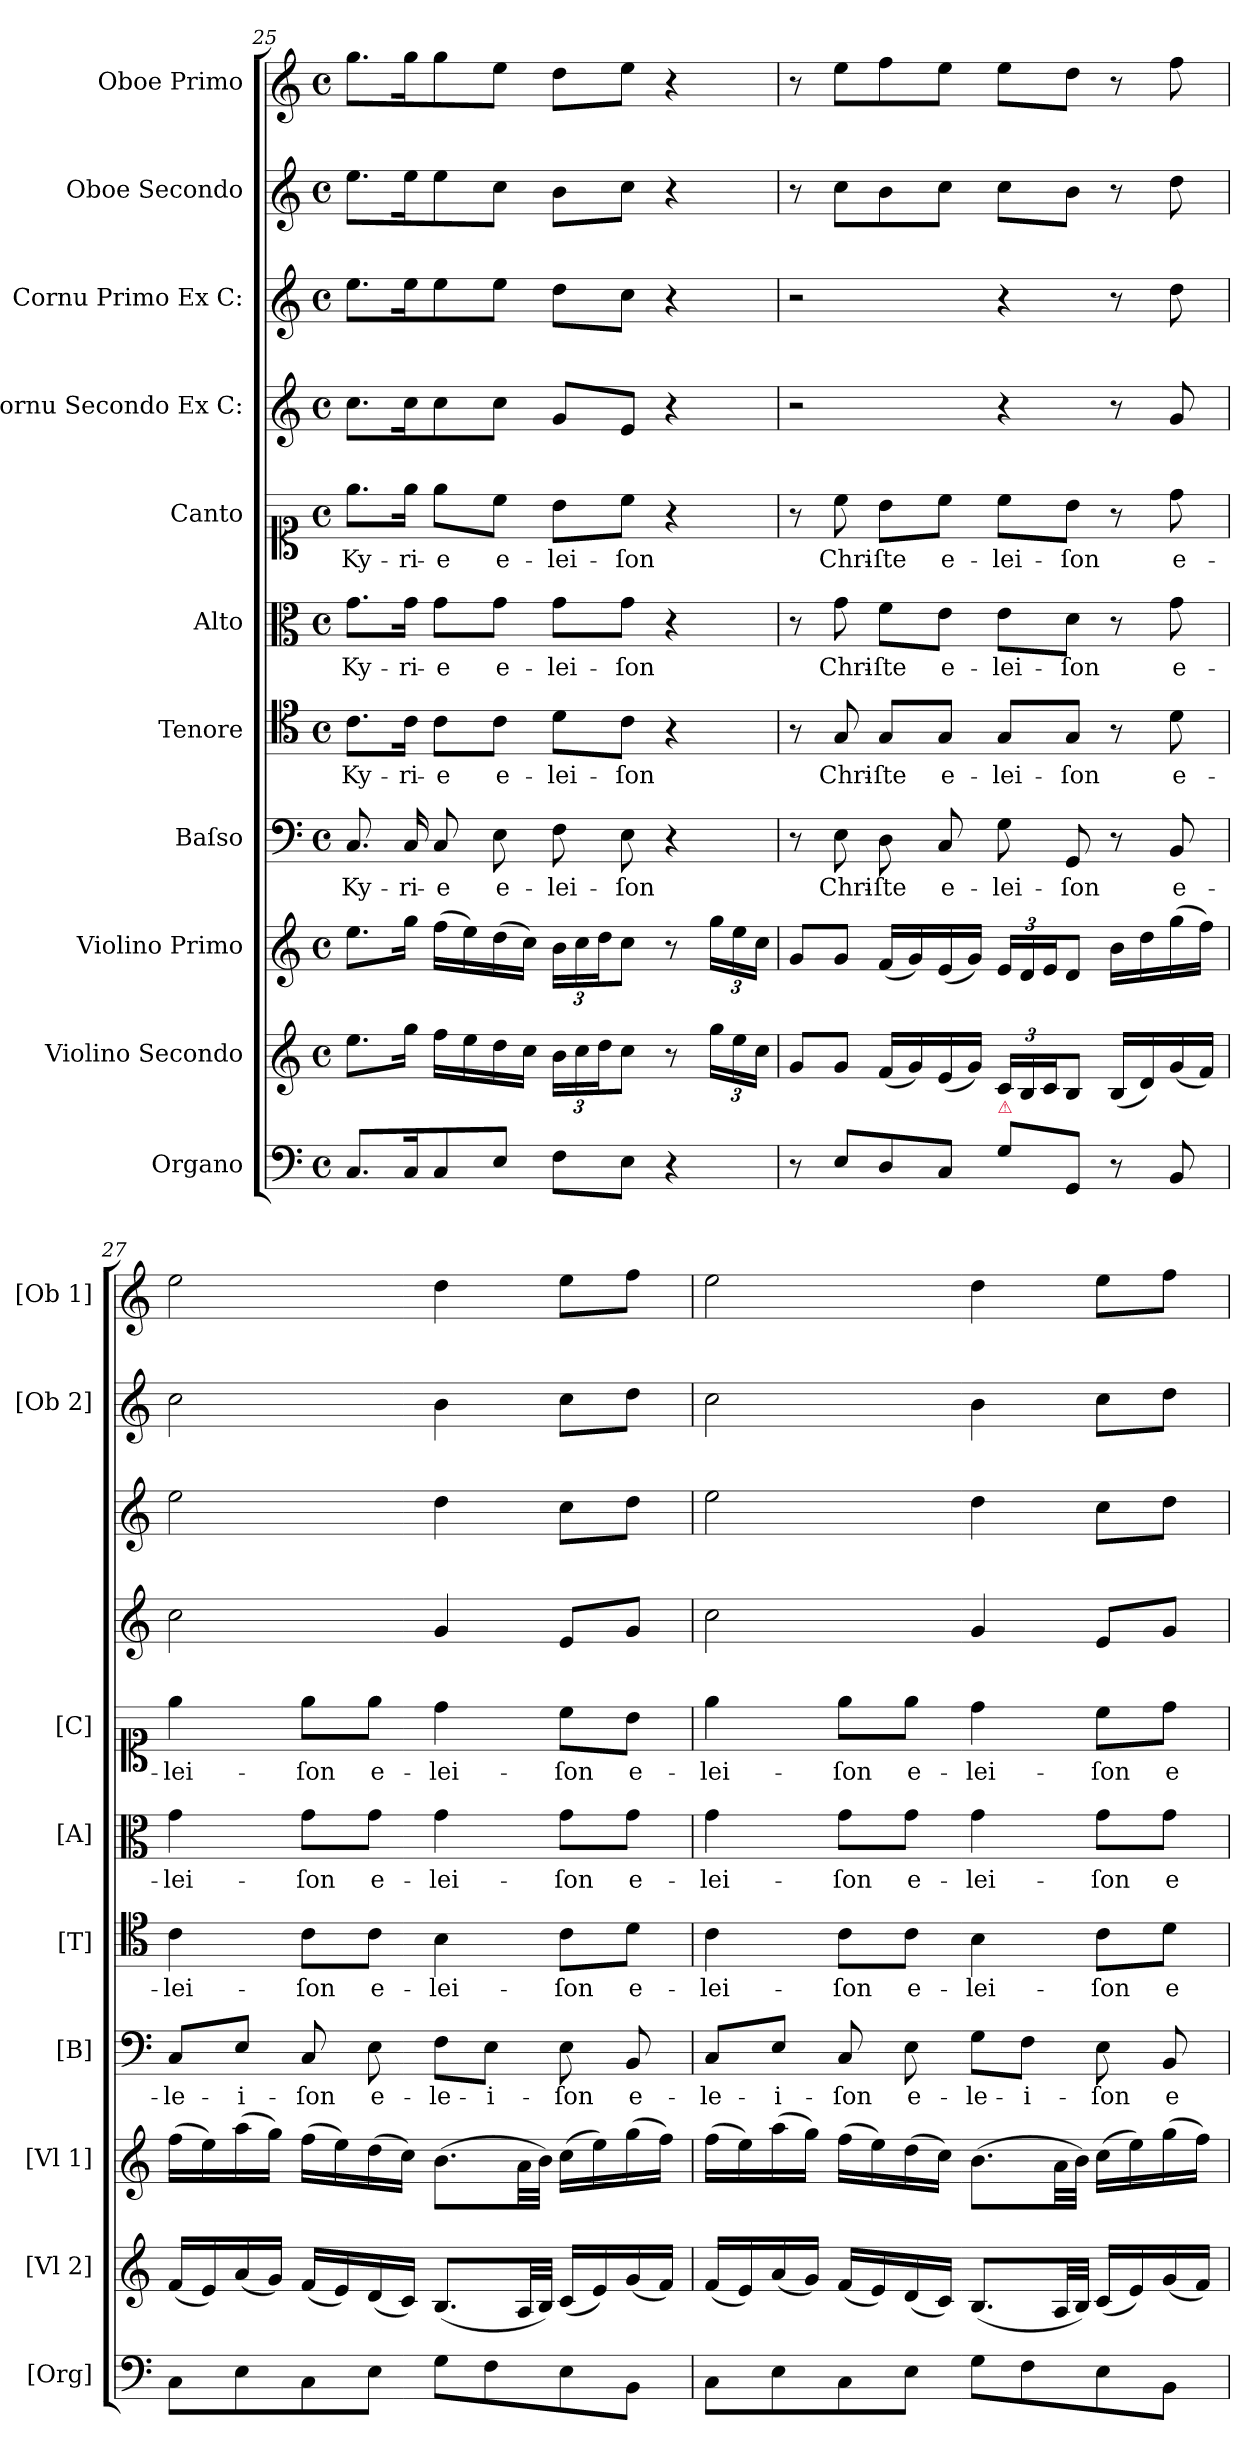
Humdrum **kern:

**kern	**dynam	**kern	**dynam	**kern	**dynam	**kern	**text	**dynam	**kern	**text	**dynam	**kern	**text	**dynam	**kern	**text	**dynam	**kern	**kern	**kern	**dynam	**kern	**dynam
*part11	*part11	*part10	*part10	*part9	*part9	*part8	*part8	*part8	*part7	*part7	*part7	*part6	*part6	*part6	*part5	*part5	*part5	*part4	*part3	*part2	*part2	*part1	*part1
*staff11	*staff11	*staff10	*staff10	*staff9	*staff9	*staff8	*staff8	*staff8	*staff7	*staff7	*staff7	*staff6	*staff6	*staff6	*staff5	*staff5	*staff5	*staff4	*staff3	*staff2	*staff2	*staff1	*staff1
*I"Organo	*	*I"Violino Secondo	*	*I"Violino Primo	*	*I"Baſso	*	*	*I"Tenore	*	*	*I"Alto	*	*	*I"Canto	*	*	*I"Cornu Secondo Ex C:	*I"Cornu Primo Ex C:	*I"Oboe Secondo	*	*I"Oboe Primo	*
*I'[Org]	*	*I'[Vl 2]	*	*I'[Vl 1]	*	*I'[B]	*	*	*I'[T]	*	*	*I'[A]	*	*	*I'[C]	*	*	*	*	*I'[Ob 2]	*	*I'[Ob 1]	*
*clefF4	*	*clefG2	*	*clefG2	*	*clefF4	*	*	*clefC4	*	*	*clefC3	*	*	*clefC1	*	*	*clefG2	*clefG2	*clefG2	*	*clefG2	*
*k[]	*	*k[]	*	*k[]	*	*k[]	*	*	*k[]	*	*	*k[]	*	*	*k[]	*	*	*k[]	*k[]	*k[]	*	*k[]	*
*C:	*	*C:	*	*C:	*	*C:	*	*	*C:	*	*	*C:	*	*	*C:	*	*	*C:	*C:	*C:	*	*C:	*
*M4/4	*	*M4/4	*	*M4/4	*	*M4/4	*	*	*M4/4	*	*	*M4/4	*	*	*M4/4	*	*	*M4/4	*M4/4	*M4/4	*	*M4/4	*
*met(c)	*	*met(c)	*	*met(c)	*	*met(c)	*	*	*met(c)	*	*	*met(c)	*	*	*met(c)	*	*	*met(c)	*met(c)	*met(c)	*	*met(c)	*
=25	=25	=25	=25	=25	=25	=25	=25	=25	=25	=25	=25	=25	=25	=25	=25	=25	=25	=25	=25	=25	=25	=25	=25
!	!	!	!LO:DY:a:rj	!	!LO:DY:a:rj	!	!	!LO:DY:a:rj	!	!	!LO:DY:a:rj	!	!	!LO:DY:a:rj	!	!	!LO:DY:a:rj	!	!	!	!LO:DY:a:rj	!	!LO:DY:a:rj
8.C/L	.	8.ee\L	f&colon;	8.ee\L	f&colon;	8.C/	Ky-	f&colon;	8.c\L	Ky-	f&colon;	8.g\L	Ky-	f&colon;	8.ee\L	Ky-	f&colon;	8.cc\L	8.ee\L	8.ee\L	f&colon;	8.gg\L	f&colon;
16C/K	.	16gg\Jk	.	16gg\Jk	.	16C/	-ri-	.	16c\Jk	-ri-	.	16g\Jk	-ri-	.	16ee\Jk	-ri-	.	16cc\K	16ee\K	16ee\K	.	16gg\K	.
8C/	.	16ff\LL	.	(>16ff\LL	.	8C/	-e	.	8c\L	-e	.	8g\L	-e	.	8ee\L	-e	.	8cc\	8ee\	8ee\	.	8gg\	.
.	.	16ee\	.	16ee\)	.	.	.	.	.	.	.	.	.	.	.	.	.	.	.	.	.	.	.
8E/J	.	16dd\	.	(>16dd\	.	8E\	e-	.	8c\J	e-	.	8g\J	e-	.	8cc\J	e-	.	8cc\J	8ee\J	8cc\J	.	8ee\J	.
.	.	16cc\JJ	.	16cc\JJ)	.	.	.	.	.	.	.	.	.	.	.	.	.	.	.	.	.	.	.
8F\L	.	24b\LL	.	24b\LL	.	8F\	-lei-	.	8d\L	-lei-	.	8g\L	-lei-	.	8b\L	-lei-	.	8g/L	8dd\L	8b\L	.	8dd\L	.
.	.	24cc\	.	24cc\	.	.	.	.	.	.	.	.	.	.	.	.	.	.	.	.	.	.	.
.	.	24dd\J	.	24dd\J	.	.	.	.	.	.	.	.	.	.	.	.	.	.	.	.	.	.	.
8E\J	.	8cc\J	.	8cc\J	.	8E\	-ſon	.	8c\J	-ſon	.	8g\J	-ſon	.	8cc\J	-ſon	.	8e/J	8cc\J	8cc\J	.	8ee\J	.
!	!	!	!LO:DY:a	!	!LO:DY:a	!	!	!	!	!	!	!	!	!	!	!	!	!	!	!	!	!	!
4r	.	8r	p&colon;	8r	p&colon;	4r	.	.	4r	.	.	4r	.	.	4r	.	.	4r	4r	4r	.	4r	.
.	.	24gg\LL	.	24gg\LL	.	.	.	.	.	.	.	.	.	.	.	.	.	.	.	.	.	.	.
.	.	24ee\	.	24ee\	.	.	.	.	.	.	.	.	.	.	.	.	.	.	.	.	.	.	.
.	.	24cc\JJ	.	24cc\JJ	.	.	.	.	.	.	.	.	.	.	.	.	.	.	.	.	.	.	.
=26	=26	=26	=26	=26	=26	=26	=26	=26	=26	=26	=26	=26	=26	=26	=26	=26	=26	=26	=26	=26	=26	=26	=26
!	!LO:DY:a	!	!	!	!	!	!	!LO:DY:a	!	!	!LO:DY:a	!	!	!LO:DY:a	!	!	!LO:DY:a	!	!	!	!LO:DY:a	!	!LO:DY:a
8r	p&colon;	8g/L	.	8g/L	.	8r	.	p&colon;	8r	.	p&colon;	8r	.	p&colon;	8r	.	p&colon;	2r	2r	8r	p&colon;	8r	p&colon;
8E/L	.	8g/J	.	8g/J	.	8E\	Chri-	.	8G/	Chri-	.	8g\	Chri-	.	8cc\	Chri-	.	.	.	8cc\L	.	8ee\L	.
8D/	.	(<16f/LL	.	(<16f/LL	.	8D\	-ſte	.	8G/L	-ſte	.	8f\L	-ſte	.	8b\L	-ſte	.	.	.	8b\	.	8ff\	.
.	.	16g/)	.	16g/)	.	.	.	.	.	.	.	.	.	.	.	.	.	.	.	.	.	.	.
8C/J	.	(<16e/	.	(<16e/	.	8C/	e-	.	8G/J	e-	.	8e\J	e-	.	8cc\J	e-	.	.	.	8cc\J	.	8ee\J	.
.	.	16g/JJ)	.	16g/JJ)	.	.	.	.	.	.	.	.	.	.	.	.	.	.	.	.	.	.	.
!LO:TX:a:color=crimson:t=⚠	!	!	!	!	!	!	!	!	!	!	!	!	!	!	!	!	!	!	!	!	!	!	!
8G\L	.	24c/LL	.	24e/LL	.	8G\	-lei-	.	8G/L	-lei-	.	8e\L	-lei-	.	8cc\L	-lei-	.	4r	4r	8cc\L	.	8ee\L	.
.	.	24B/	.	24d/	.	.	.	.	.	.	.	.	.	.	.	.	.	.	.	.	.	.	.
.	.	24c/J	.	24e/J	.	.	.	.	.	.	.	.	.	.	.	.	.	.	.	.	.	.	.
8GG/J	.	8B/J	.	8d/J	.	8GG/	-ſon	.	8G/J	-ſon	.	8d\J	-ſon	.	8b\J	-ſon	.	.	.	8b\J	.	8dd\J	.
!	!LO:DY:a	!	!LO:DY:a:rj	!	!LO:DY:a:rj	!	!	!	!	!	!	!	!	!LO:DY:a	!	!	!LO:DY:a	!	!	!	!	!	!
8r	f&colon;	(<16B/LL	f&colon;	16b\LL	f&colon;	8r	.	.	8r	.	.	8r	.	f&colon;	8r	.	f&colon;	8r	8r	8r	.	8r	.
.	.	16d/)	.	16dd\	.	.	.	.	.	.	.	.	.	.	.	.	.	.	.	.	.	.	.
!	!	!	!	!	!	!	!LO:LY:i	!LO:DY:a:rj	!	!LO:LY:i	!LO:DY:a:rj	!	!LO:LY:i	!	!	!LO:LY:i	!	!	!	!	!LO:DY:a:rj	!	!LO:DY:a:rj
8BB/	.	(<16g/	.	(>16gg\	.	8BB/	e-	f&colon;	8d\	e-	f&colon;	8g\	e-	.	8dd\	e-	.	8g/	8dd\	8dd\	f&colon;	8ff\	f&colon;
.	.	16f/JJ)	.	16ff\JJ)	.	.	.	.	.	.	.	.	.	.	.	.	.	.	.	.	.	.	.
=27	=27	=27	=27	=27	=27	=27	=27	=27	=27	=27	=27	=27	=27	=27	=27	=27	=27	=27	=27	=27	=27	=27	=27
!	!	!	!	!	!	!	!LO:LY:i	!	!	!LO:LY:i	!	!	!LO:LY:i	!	!	!LO:LY:i	!	!	!	!	!	!	!
8C\L	.	(<16f/LL	.	(>16ff\LL	.	8C/L	-le-	.	4c\	-lei-	.	4g\	-lei-	.	4ee\	-lei-	.	2cc\	2ee\	2cc\	.	2ee\	.
.	.	16e/)	.	16ee\)	.	.	.	.	.	.	.	.	.	.	.	.	.	.	.	.	.	.	.
!	!	!	!	!	!	!	!LO:LY:i	!	!	!	!	!	!	!	!	!	!	!	!	!	!	!	!
8E\	.	(<16a/	.	(>16aa\	.	8E/J	-i-	.	.	.	.	.	.	.	.	.	.	.	.	.	.	.	.
.	.	16g/JJ)	.	16gg\JJ)	.	.	.	.	.	.	.	.	.	.	.	.	.	.	.	.	.	.	.
!	!	!	!	!	!	!	!LO:LY:i	!	!	!LO:LY:i	!	!	!LO:LY:i	!	!	!LO:LY:i	!	!	!	!	!	!	!
8C\	.	(<16f/LL	.	(>16ff\LL	.	8C/	-ſon	.	8c\L	-ſon	.	8g\L	-ſon	.	8ee\L	-ſon	.	.	.	.	.	.	.
.	.	16e/)	.	16ee\)	.	.	.	.	.	.	.	.	.	.	.	.	.	.	.	.	.	.	.
!	!	!	!	!	!	!	!LO:LY:i	!	!	!LO:LY:i	!	!	!LO:LY:i	!	!	!LO:LY:i	!	!	!	!	!	!	!
8E\J	.	(<16d/	.	(>16dd\	.	8E\	e-	.	8c\J	e-	.	8g\J	e-	.	8ee\J	e-	.	.	.	.	.	.	.
.	.	16c/JJ)	.	16cc\JJ)	.	.	.	.	.	.	.	.	.	.	.	.	.	.	.	.	.	.	.
!	!	!	!	!	!	!	!LO:LY:i	!	!	!LO:LY:i	!	!	!LO:LY:i	!	!	!LO:LY:i	!	!	!	!	!	!	!
8G\L	.	(<8.B/L	.	(8.b\L	.	8F\L	-le-	.	4B\	-lei-	.	4g\	-lei-	.	4dd\	-lei-	.	4g/	4dd\	4b\	.	4dd\	.
!	!	!	!	!	!	!	!LO:LY:i	!	!	!	!	!	!	!	!	!	!	!	!	!	!	!	!
8F\	.	.	.	.	.	8E\J	-i-	.	.	.	.	.	.	.	.	.	.	.	.	.	.	.	.
.	.	32A/LL	.	32a\LL	.	.	.	.	.	.	.	.	.	.	.	.	.	.	.	.	.	.	.
.	.	32B/JJJ)	.	32b\JJJ)	.	.	.	.	.	.	.	.	.	.	.	.	.	.	.	.	.	.	.
!	!	!	!	!	!	!	!LO:LY:i	!	!	!LO:LY:i	!	!	!LO:LY:i	!	!	!LO:LY:i	!	!	!	!	!	!	!
8E\	.	(<16c/LL	.	(>16cc\LL	.	8E\	-ſon	.	8c\L	-ſon	.	8g\L	-ſon	.	8cc\L	-ſon	.	8e/L	8cc\L	8cc\L	.	8ee\L	.
.	.	16e/)	.	16ee\)	.	.	.	.	.	.	.	.	.	.	.	.	.	.	.	.	.	.	.
8BB\J	.	(<16g/	.	(>16gg\	.	8BB/	e-	.	8d\J	e-	.	8g\J	e-	.	8b\J	e-	.	8g/J	8dd\J	8dd\J	.	8ff\J	.
.	.	16f/JJ)	.	16ff\JJ)	.	.	.	.	.	.	.	.	.	.	.	.	.	.	.	.	.	.	.
=28	=28	=28	=28	=28	=28	=28	=28	=28	=28	=28	=28	=28	=28	=28	=28	=28	=28	=28	=28	=28	=28	=28	=28
8C\L	.	(<16f/LL	.	(>16ff\LL	.	8C/L	-le-	.	4c\	-lei-	.	4g\	-lei-	.	4ee\	-lei-	.	2cc\	2ee\	2cc\	.	2ee\	.
.	.	16e/)	.	16ee\)	.	.	.	.	.	.	.	.	.	.	.	.	.	.	.	.	.	.	.
8E\	.	(<16a/	.	(>16aa\	.	8E/J	-i-	.	.	.	.	.	.	.	.	.	.	.	.	.	.	.	.
.	.	16g/JJ)	.	16gg\JJ)	.	.	.	.	.	.	.	.	.	.	.	.	.	.	.	.	.	.	.
8C\	.	(<16f/LL	.	(>16ff\LL	.	8C/	-ſon	.	8c\L	-ſon	.	8g\L	-ſon	.	8ee\L	-ſon	.	.	.	.	.	.	.
.	.	16e/)	.	16ee\)	.	.	.	.	.	.	.	.	.	.	.	.	.	.	.	.	.	.	.
!	!	!	!	!	!	!	!	!	!	!	!	!	!LO:LY:i	!	!	!LO:LY:i	!	!	!	!	!	!	!
8E\J	.	(<16d/	.	(>16dd\	.	8E\	e-	.	8c\J	e-	.	8g\J	e-	.	8ee\J	e-	.	.	.	.	.	.	.
.	.	16c/JJ)	.	16cc\JJ)	.	.	.	.	.	.	.	.	.	.	.	.	.	.	.	.	.	.	.
!	!	!	!	!	!	!	!	!	!	!	!	!	!LO:LY:i	!	!	!LO:LY:i	!	!	!	!	!	!	!
8G\L	.	(<8.B/L	.	(>8.b\L	.	8G\L	-le-	.	4B\	-lei-	.	4g\	-lei-	.	4dd\	-lei-	.	4g/	4dd\	4b\	.	4dd\	.
8F\	.	.	.	.	.	8F\J	-i-	.	.	.	.	.	.	.	.	.	.	.	.	.	.	.	.
.	.	32A/LL	.	32a\LL	.	.	.	.	.	.	.	.	.	.	.	.	.	.	.	.	.	.	.
.	.	32B/JJJ)	.	32b\JJJ)	.	.	.	.	.	.	.	.	.	.	.	.	.	.	.	.	.	.	.
!	!	!	!	!	!	!	!	!	!	!	!	!	!LO:LY:i	!	!	!LO:LY:i	!	!	!	!	!	!	!
8E\	.	(<16c/LL	.	(>16cc\LL	.	8E\	-ſon	.	8c\L	-ſon	.	8g\L	-ſon	.	8cc\L	-ſon	.	8e/L	8cc\L	8cc\L	.	8ee\L	.
.	.	16e/)	.	16ee\)	.	.	.	.	.	.	.	.	.	.	.	.	.	.	.	.	.	.	.
!	!	!	!	!	!	!	!LO:LY:i	!	!	!LO:LY:i	!	!	!LO:LY:i	!	!	!LO:LY:i	!	!	!	!	!	!	!
8BB\J	.	(<16g/	.	(>16gg\	.	8BB/	e-	.	8d\J	e-	.	8g\J	e-	.	8dd\J	e-	.	8g/J	8dd\J	8dd\J	.	8ff\J	.
.	.	16f/JJ)	.	16ff\JJ)	.	.	.	.	.	.	.	.	.	.	.	.	.	.	.	.	.	.	.
=	=	=	=	=	=	=	=	=	=	=	=	=	=	=	=	=	=	=	=	=	=	=	=
*-	*-	*-	*-	*-	*-	*-	*-	*-	*-	*-	*-	*-	*-	*-	*-	*-	*-	*-	*-	*-	*-	*-	*-
